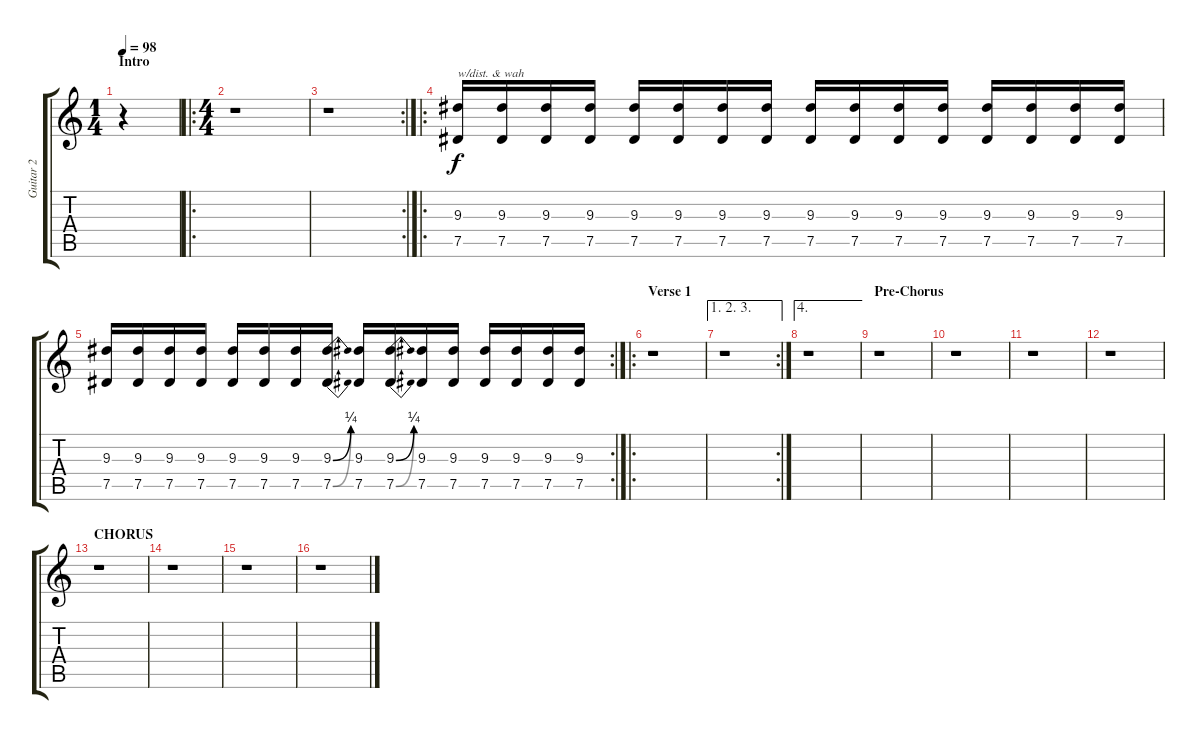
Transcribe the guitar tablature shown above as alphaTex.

\track ("Guitar 2" "Guitar 2") {instrument distortionguitar}
\staff {score tabs}
\tuning (Eb4 Bb3 Gb3 Db3 Ab2 Db2) {hide}
\ts (1 4)
\section ("" "Intro")
\tempo 98
\clef g2
\ks c
r.4{dy f instrument distortionguitar} |
\ro
\ts (4 4)
r.1 |
\rc 2
r.1 |
\ro
(9.3 7.5).16{txt "w/dist. & wah"} (9.3 7.5).16 (9.3 7.5).16 (9.3 7.5).16 (9.3 7.5).16 (9.3 7.5).16 (9.3 7.5).16 (9.3 7.5).16 (9.3 7.5).16 (9.3 7.5).16 (9.3 7.5).16 (9.3 7.5).16 (9.3 7.5).16 (9.3 7.5).16 (9.3 7.5).16 (9.3 7.5).16 |
\rc 2
(9.3 7.5).16 (9.3 7.5).16 (9.3 7.5).16 (9.3 7.5).16 (9.3 7.5).16 (9.3 7.5).16 (9.3 7.5).16 (9.3{be (bend 0 0 60 1)} 7.5{be (bend 0 0 60 1)}).16 (9.3 7.5).16 (9.3{be (bend 0 0 60 1)} 7.5{be (bend 0 0 60 1)}).16 (9.3 7.5).16 (9.3 7.5).16 (9.3 7.5).16 (9.3 7.5).16 (9.3 7.5).16 (9.3 7.5).16 |
\ro
\section ("" "Verse 1")
r.1 |
\ae (1 2 3)
\rc 2
r.1 |
\ae 4
r.1 |
\section ("" "Pre-Chorus")
r.1 |
r.1 |
r.1 |
r.1 |
\section ("" "CHORUS")
r.1 |
r.1 |
r.1 |
r.1
